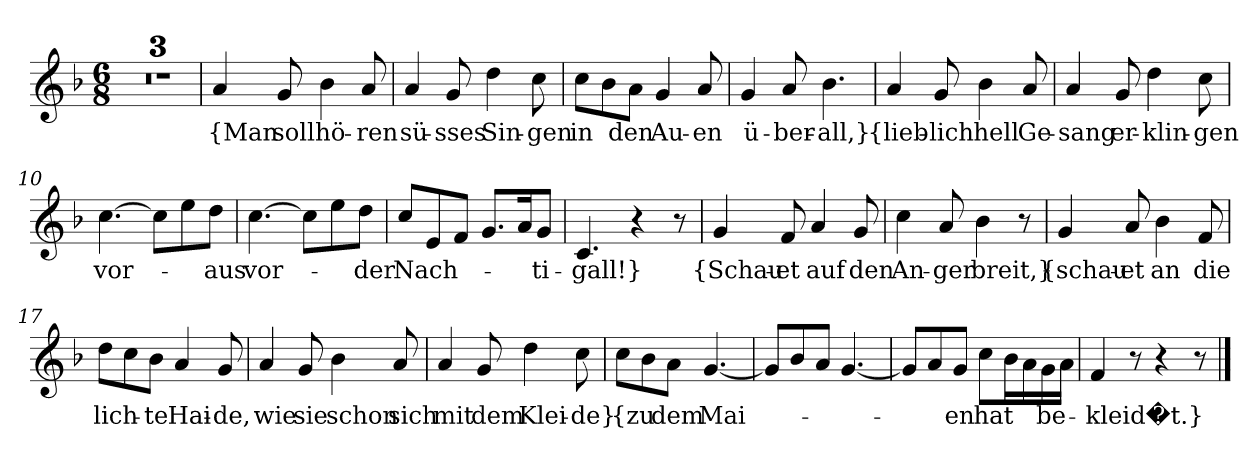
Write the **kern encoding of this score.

**kern	**text
*part1	*part1
*staff1	*staff1
*clefG2	*
*k[b-]	*
*M6/8	*
=1	=1
2.r	.
=2	=2
2.r	.
=3	=3
2.r	.
=4	=4
4a	{Man
8g	soll
4b-	hö-
8a	-ren
=5	=5
4a	sü-
8g	-sses
4dd	Sin-
8cc	-gen
=6	=6
8cc\L	in
8b-\	.
8a\J	den
4g	Au-
8a	-en
=7	=7
4g	ü-
8a	-ber-
4.b-	-all,}
=8	=8
4a	{lieb-
8g	-lich
4b-	hell
8a	Ge-
=9	=9
4a	-sang
8g	er-
4dd	-klin-
8cc	-gen
=10	=10
[4.cc	vor-
8cc\L]	.
8ee\	.
8dd\J	-aus
=11	=11
[4.cc	vor-
8cc\L]	.
8ee\	.
8dd\J	der
=12	=12
8cc/L	Nach-
8e/	.
8f/J	.
8.g/L	.
16a/K	.
8g/J	-ti-
=13	=13
4.c	-gall!}
4r	.
8r	.
=14	=14
4g	{Schau-
8f	-et
4a	auf
8g	den
=15	=15
4cc	An-
8a	-ger
4b-	breit,}
8r	.
=16	=16
4g	{schau-
8a	-et
4b-	an
8f	die
=17	=17
8dd\L	lich-
8cc\	.
8b-\J	-te
4a	Hai-
8g	-de,
=18	=18
4a	wie
8g	sie
4b-	schon
8a	sich
=19	=19
4a	mit
8g	dem
4dd	Klei-
8cc	-de}
=20	=20
8cc\L	{zu
8b-\	.
8a\J	dem
[4.g	Mai-
=21	=21
8g/L]	.
8b-/	.
8a/J	.
[4.g	.
=22	=22
8g/L]	.
8a/	.
8g/J	-en
8cc\L	hat
16b-\L	.
16a\	.
16g\	be-
16a\JJ	.
=23	=23
4f	-kleid�t.}
8r	.
4r	.
8r	.
==	==
*-	*-
